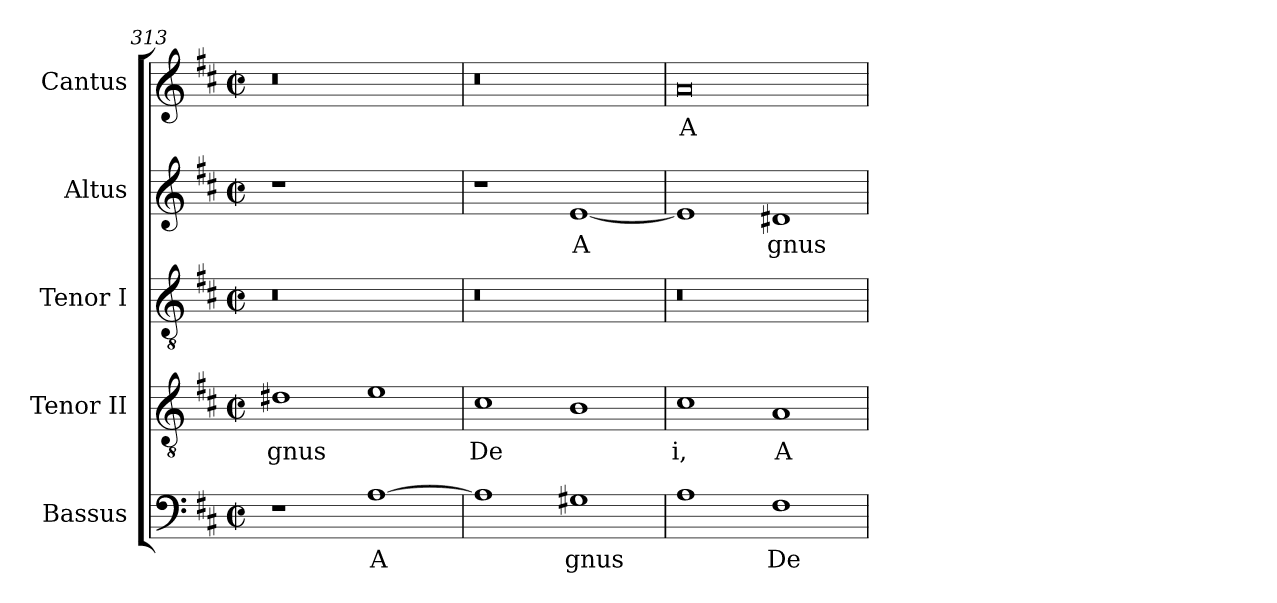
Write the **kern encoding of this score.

**kern	**text	**kern	**text	**kern	**kern	**text	**kern	**text
*part5	*part5	*part4	*part4	*part3	*part2	*part2	*part1	*part1
*staff5	*staff5	*staff4	*staff4	*staff3	*staff2	*staff2	*staff1	*staff1
*I"Bassus	*	*I"Tenor II	*	*I"Tenor I	*I"Altus	*	*I"Cantus	*
*I'B	*	*I'T II	*	*I'T I	*I'A	*	*I'C	*
*clefF4	*	*clefGv2	*	*clefGv2	*clefG2	*	*clefG2	*
*k[f#c#]	*	*k[f#c#]	*	*k[f#c#]	*k[f#c#]	*	*k[f#c#]	*
*D:	*	*D:	*	*D:	*D:	*	*D:	*
*M2/2	*	*M2/2	*	*M2/2	*M2/2	*	*M2/2	*
*met(c|)	*	*met(c|)	*	*met(c|)	*met(c|)	*	*met(c|)	*
=313	=313	=313	=313	=313	=313	=313	=313	=313
!	!	!	!LO:LY:b:cj	!	!	!	!	!
1r	.	1d#X	gnus	0r	1r	.	0r	.
!	!LO:LY:b:cj	!	!LO:LY:b:cj	!	!	!	!	!
[>1A	A	1e	.	.	1ryy	.	.	.
=314	=314	=314	=314	=314	=314	=314	=314	=314
!	!LO:LY:b:cj	!	!LO:LY:b:cj	!	!	!	!	!
1A]	.	1c#	De	0r	1r	.	0r	.
!	!LO:LY:b:cj	!	!LO:LY:b:cj	!	!	!LO:LY:b:cj	!	!
1G#X	gnus	1B	.	.	[<1e	A	.	.
=315	=315	=315	=315	=315	=315	=315	=315	=315
!	!LO:LY:b:cj	!	!LO:LY:b:cj	!	!	!LO:LY:b:cj	!	!LO:LY:b:cj
1A	.	1c#	i,	0r	1e]	.	0a	A
!	!LO:LY:b:cj	!	!LO:LY:b:cj	!	!	!LO:LY:b:cj	!	!
1F#	De	1A	A	.	1d#X	gnus	.	.
=	=	=	=	=	=	=	=	=
*-	*-	*-	*-	*-	*-	*-	*-	*-
